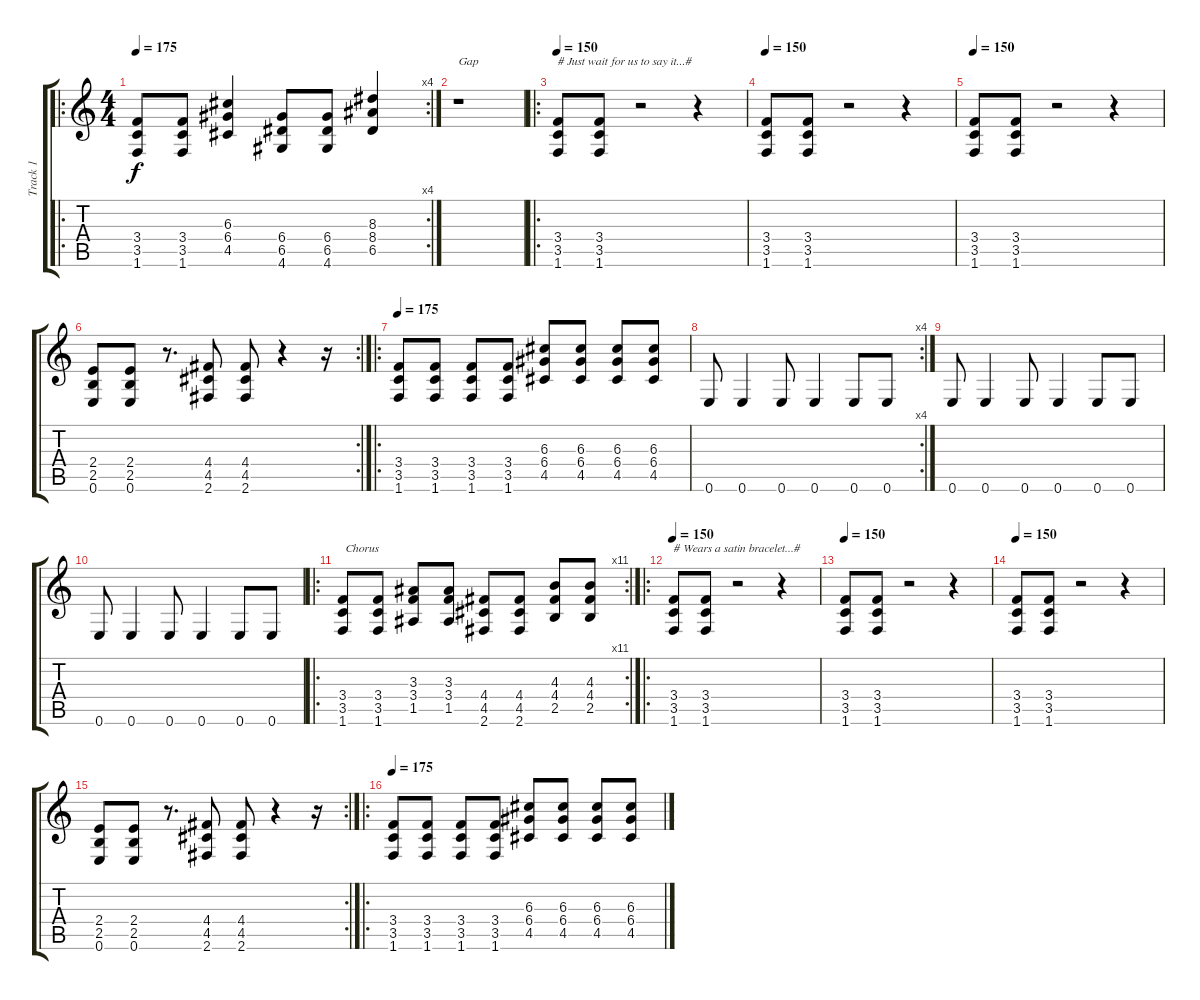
\track ("Track 1" "Track 1") {instrument distortionguitar}
\staff {score tabs}
\tuning (E4 B3 G3 D3 A2 E2) {hide}
\ro
\rc 4
\ts (4 4)
\tempo 175
\tempo 200
\tempo 175
\clef g2
\ks c
(3.4 3.5 1.6).8{dy f instrument distortionguitar} (3.4 3.5 1.6).8 (6.3 6.4 4.5).4 (6.4 6.5 4.6).8 (6.4 6.5 4.6).8 (8.3 8.4 6.5).4 |
r.1{txt "Gap "} |
\ro
\tempo 150
(3.4 3.5 1.6).8{txt "# Just wait for us to say it...#"} (3.4 3.5 1.6).8 r.2 r.4 |
\tempo 150
(3.4 3.5 1.6).8 (3.4 3.5 1.6).8 r.2 r.4 |
\tempo 150
(3.4 3.5 1.6).8 (3.4 3.5 1.6).8 r.2 r.4 |
\rc 2
(2.4 2.5 0.6).8 (2.4 2.5 0.6).8 r.8{d} (4.4 4.5 2.6).8 (4.4 4.5 2.6).8 r.4 r.16 |
\ro
\tempo 175
(3.4 3.5 1.6).8 (3.4 3.5 1.6).8 (3.4 3.5 1.6).8 (3.4 3.5 1.6).8 (6.3 6.4 4.5).8 (6.3 6.4 4.5).8 (6.3 6.4 4.5).8 (6.3 6.4 4.5).8 |
\rc 4
0.6.8 0.6.4 0.6.8 0.6.4 0.6.8 0.6.8 |
0.6.8 0.6.4 0.6.8 0.6.4 0.6.8 0.6.8 |
0.6.8 0.6.4 0.6.8 0.6.4 0.6.8 0.6.8 |
\ro
\rc 11
(3.4 3.5 1.6).8{txt " Chorus"} (3.4 3.5 1.6).8 (3.3 3.4 1.5).8 (3.3 3.4 1.5).8 (4.4 4.5 2.6).8 (4.4 4.5 2.6).8 (4.3 4.4 2.5).8 (4.3 4.4 2.5).8 |
\ro
\tempo 150
(3.4 3.5 1.6).8{txt "# Wears a satin bracelet...#"} (3.4 3.5 1.6).8 r.2 r.4 |
\tempo 150
(3.4 3.5 1.6).8 (3.4 3.5 1.6).8 r.2 r.4 |
\tempo 150
(3.4 3.5 1.6).8 (3.4 3.5 1.6).8 r.2 r.4 |
\rc 2
(2.4 2.5 0.6).8 (2.4 2.5 0.6).8 r.8{d} (4.4 4.5 2.6).8 (4.4 4.5 2.6).8 r.4 r.16 |
\ro
\tempo 175
(3.4 3.5 1.6).8 (3.4 3.5 1.6).8 (3.4 3.5 1.6).8 (3.4 3.5 1.6).8 (6.3 6.4 4.5).8 (6.3 6.4 4.5).8 (6.3 6.4 4.5).8 (6.3 6.4 4.5).8
